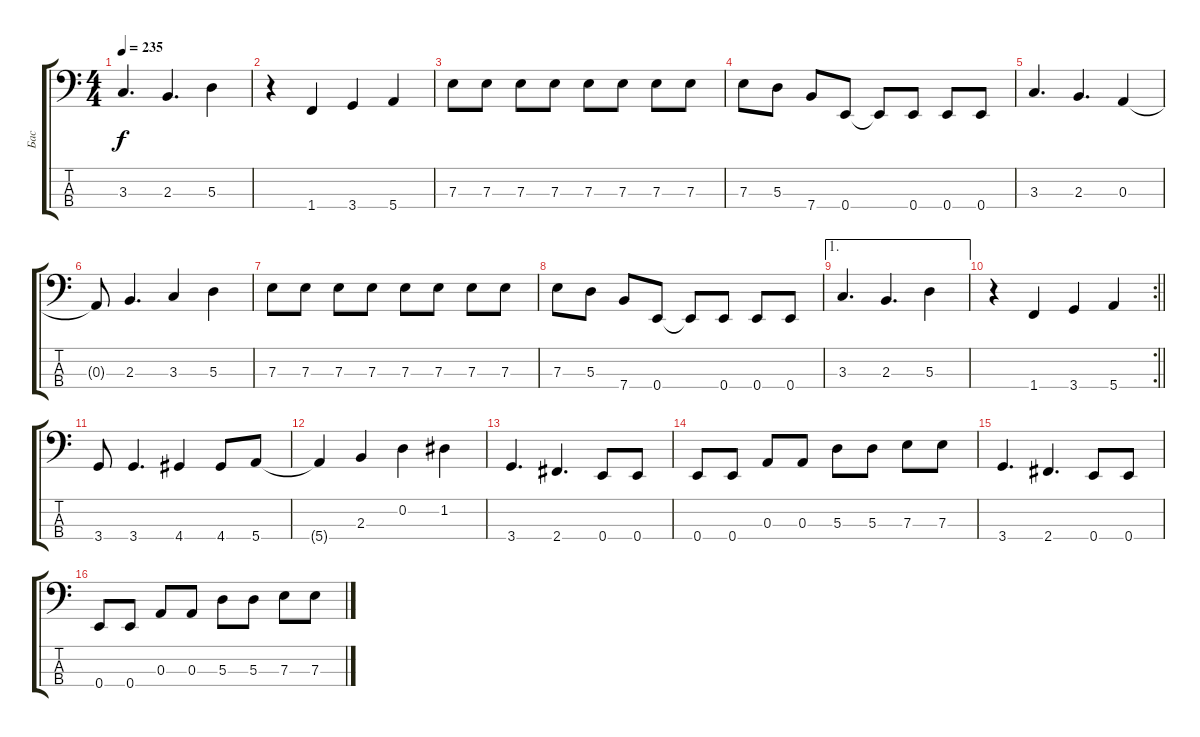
\track ("Бас" "Бас") {instrument electricbassfinger}
\staff {score tabs}
\tuning (G2 D2 A1 E1) {hide}
\ts (4 4)
\tempo 235
\clef f4
\ks c
3.3.4{d dy f} 2.3.4{d} 5.3.4 |
r.4 1.4.4 3.4.4 5.4.4 |
7.3.8 7.3.8 7.3.8 7.3.8 7.3.8 7.3.8 7.3.8 7.3.8 |
7.3.8 5.3.8 7.4.8 0.4.8 0.4{t}.8 0.4.8 0.4.8 0.4.8 |
3.3.4{d} 2.3.4{d} 0.3.4 |
0.3{t}.8 2.3.4{d} 3.3.4 5.3.4 |
7.3.8 7.3.8 7.3.8 7.3.8 7.3.8 7.3.8 7.3.8 7.3.8 |
7.3.8 5.3.8 7.4.8 0.4.8 0.4{t}.8 0.4.8 0.4.8 0.4.8 |
\ae 1
3.3.4{d} 2.3.4{d} 5.3.4 |
\rc 2
\barLineRight lightlight
r.4 1.4.4 3.4.4 5.4.4 |
3.4.8 3.4.4{d} 4.4.4 4.4.8 5.4.8 |
5.4{t}.4 2.3.4 0.2.4 1.2.4 |
3.4.4{d} 2.4.4{d} 0.4.8 0.4.8 |
0.4.8 0.4.8 0.3.8 0.3.8 5.3.8 5.3.8 7.3.8 7.3.8 |
3.4.4{d} 2.4.4{d} 0.4.8 0.4.8 |
0.4.8 0.4.8 0.3.8 0.3.8 5.3.8 5.3.8 7.3.8 7.3.8
